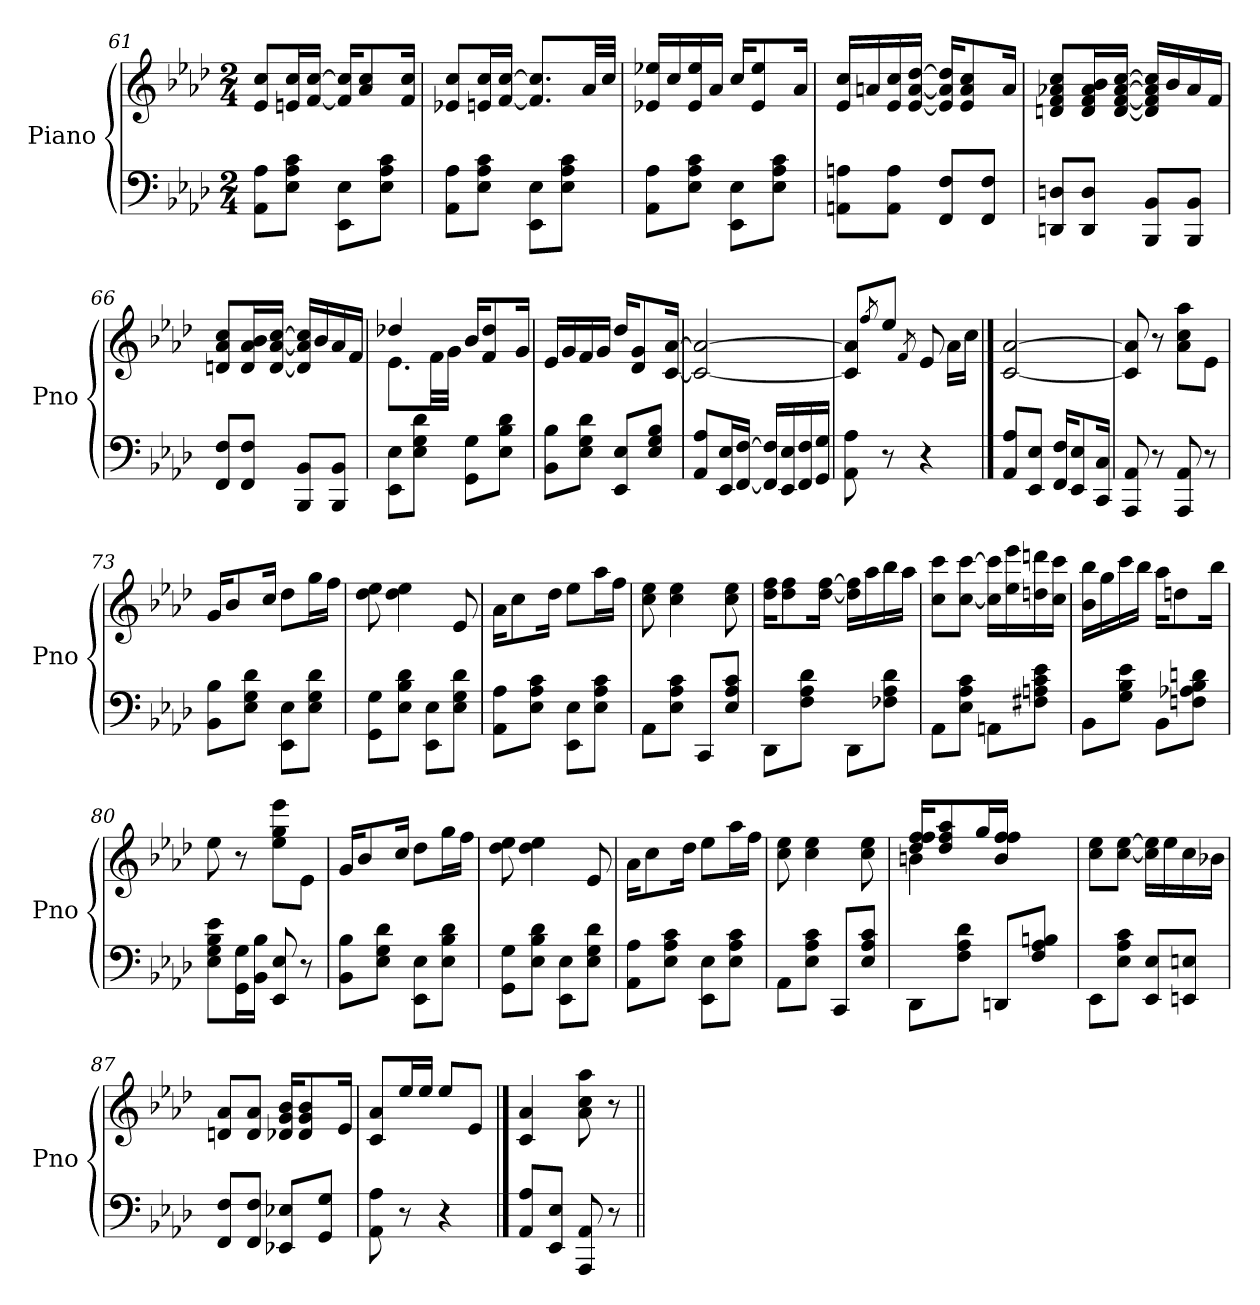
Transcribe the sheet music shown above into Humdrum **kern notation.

**kern	**kern
*part2	*part1
*staff2	*staff1
*I"Piano	*I"Piano
*I'Pno	*I'Pno
*clefF4	*clefG2
*k[b-e-a-d-]	*k[b-e-a-d-]
*M2/4	*M2/4
=61	=61
8AA-\ 8A-\L	8e-/ 8cc/L
8E-\ 8A-\ 8c\J	16en/ 16cc/L
.	[16f/ [16cc/JJ
8EE-\ 8E-\L	16f/] 16cc/]KL
.	8a-/ 8cc/
8E-\ 8A-\ 8c\J	.
.	16f/ 16cc/Jk
=62	=62
8AA-\ 8A-\L	8e-X/ 8cc/L
8E-\ 8A-\ 8c\J	16en/ 16cc/L
.	[16f/ [16cc/JJ
8EE-\ 8E-\L	8.f/] 8.cc/]L
8E-\ 8A-\ 8c\J	.
.	32a-/LL
.	32cc/JJJ
=63	=63
8AA-\ 8A-\L	16e-X/ 16ee-X/LL
.	16cc/
8E-\ 8A-\ 8c\J	16e-/ 16ee-/
.	16a-/JJ
8EE-\ 8E-\L	16cc/KL
.	8e-/ 8ee-/
8E-\ 8A-\ 8c\J	.
.	16a-/Jk
!!LO:PB:g=z
=64	=64
8AAn\ 8An\L	16e-/ 16cc/LL
.	16an/
8AA\ 8A\J	16e-/ 16cc/
.	[16e-/ [16a/ [16dd-/JJ
8FF/ 8F/L	16e-/] 16a/] 16dd-/]KL
.	8e-/ 8a/ 8cc/
8FF/ 8F/J	.
.	16a/Jk
=65	=65
8DDn/ 8Dn/L	8dn/ 8f/ 8a-X/ 8cc/L
8DD/ 8D/J	16d/ 16f/ 16a-/ 16b-/L
.	[16d/ [16f/ [16a-/ [16cc/JJ
8BBB-/ 8BB-/L	16d/] 16f/] 16a-/] 16cc/]LL
.	16b-/
8BBB-/ 8BB-/J	16a-/
.	16f/JJ
=66	=66
8FF/ 8F/L	8dn/ 8a-/ 8cc/L
8FF/ 8F/J	16d/ 16a-/ 16b-/L
.	[16d/ [16a-/ [16cc/JJ
8BBB-/ 8BB-/L	16d/] 16a-/] 16cc/]LL
.	16b-/
8BBB-/ 8BB-/J	16a-/
.	16f/JJ
=67	=67
*	*^
8EE-\ 8E-\L	4dd-X/	8.e-\L
8E-\ 8G\ 8d-\J	.	.
.	.	32f\LL
.	.	32g\JJJ
8GG\ 8G\L	16b-/KL	4ryy
.	8f/ 8dd-/	.
8E-\ 8B-\ 8d-\J	.	.
.	16g/Jk	.
*	*v	*v
=68	=68
8BB-\ 8B-\L	16e-/LL
.	16g/
8E-\ 8G\ 8d-\J	16f/
.	16g/JJ
8EE-/ 8E-/L	16dd-/KL
.	8d-/ 8g/
8E-/ 8G/ 8B-/J	.
.	[16c/ [16a-/Jk
!!LO:LB:g=z
=69	=69
8AA-/ 8A-/L	2c/_ 2a-/_
16EE-/ 16E-/L	.
[16FF/ [16F/JJ	.
16FF/] 16F/]LL	.
16EE-/ 16E-/	.
16FF/ 16F/	.
16GG/ 16G/JJ	.
=70	=70
8AA-\ 8A-\	8c/] 8a-/]L
.	8qff/
8r	8ee-/J
.	8qf/
4r	8e-/
.	16a-\LL
.	16cc\JJ
==71	==71
8AA-/ 8A-/L	[2c/ [2a-/
8EE-/ 8E-/J	.
16FF/ 16F/KL	.
8EE-/ 8E-/	.
16CC/ 16C/Jk	.
=72	=72
8AAA-/ 8AA-/	8c/] 8a-/]
8r	8r
8AAA-/ 8AA-/	8a-\ 8cc\ 8aa-\L
8r	8e-\J
=73	=73
8BB-\ 8B-\L	16g/KL
.	8b-/
8E-\ 8G\ 8d-\J	.
.	16cc/Jk
8EE-\ 8E-\L	8dd-\L
8E-\ 8G\ 8d-\J	16gg\L
.	16ff\JJ
=74	=74
8GG\ 8G\L	8dd-\ 8ee-\
8E-\ 8B-\ 8d-\J	4dd-\ 4ee-\
8EE-\ 8E-\L	.
8E-\ 8G\ 8d-\J	8e-/
!!LO:LB:g=z
=75	=75
8AA-\ 8A-\L	16a-\KL
.	8cc\
8E-\ 8A-\ 8c\J	.
.	16dd-\Jk
8EE-\ 8E-\L	8ee-\L
8E-\ 8A-\ 8c\J	16aa-\L
.	16ff\JJ
=76	=76
8AA-\L	8cc\ 8ee-\
8E-\ 8A-\ 8c\J	4cc\ 4ee-\
8CC/L	.
8E-/ 8A-/ 8c/J	8cc\ 8ee-\
=77	=77
8DD-\L	16dd-\ 16ff\KL
.	8dd-\ 8ff\
8F\ 8A-\ 8d-\J	.
.	[16dd-\ [16ff\Jk
8DD-\L	16dd-\] 16ff\]LL
.	16aa-\
8F-X\ 8A-\ 8d-\J	16bb-\
.	16aa-\JJ
=78	=78
8AA-\L	8cc\ 8ccc\L
8E-\ 8A-\ 8c\J	[8cc\ [8ccc\J
8AAn\L	16cc\] 16ccc\]LL
.	16ee-\ 16eee-\
8F#X\ 8An\ 8c\ 8e-\J	16ddn\ 16dddn\
.	16cc\ 16ccc\JJ
=79	=79
8BB-\L	16b-\ 16bb-\LL
.	16gg\
8G\ 8B-\ 8e-\J	16ccc\
.	16bb-\JJ
8BB-\L	16aa-\KL
.	8ddn\
8Fn\ 8A-X\ 8B-\ 8dn\J	.
.	16bb-\Jk
=80	=80
8E-\ 8G\ 8B-\ 8e-\L	8ee-\
16GG\ 16G\L	8r
16BB-\ 16B-\JJ	.
8EE-/ 8E-/	8ee-\ 8gg\ 8eee-\L
8r	8e-\J
!!LO:LB:g=z
=81	=81
8BB-\ 8B-\L	16g/KL
.	8b-/
8E-\ 8G\ 8d-\J	.
.	16cc/Jk
8EE-\ 8E-\L	8dd-\L
8E-\ 8B-\ 8d-\J	16gg\L
.	16ff\JJ
=82	=82
8GG\ 8G\L	8dd-\ 8ee-\
8E-\ 8B-\ 8d-\J	4dd-\ 4ee-\
8EE-\ 8E-\L	.
8E-\ 8G\ 8d-\J	8e-/
=83	=83
8AA-\ 8A-\L	16a-\KL
.	8cc\
8E-\ 8A-\ 8c\J	.
.	16dd-\Jk
8EE-\ 8E-\L	8ee-\L
8E-\ 8A-\ 8c\J	16aa-\L
.	16ff\JJ
=84	=84
8AA-\L	8cc\ 8ee-\
8E-\ 8A-\ 8c\J	4cc\ 4ee-\
8CC/L	.
8E-/ 8A-/ 8c/J	8cc\ 8ee-\
=85	=85
*	*^
8DD-\L	16dd-/ 16ff/ 16ff/KL	4bn\
.	8dd-/ 8ff/ 8aa-/	.
8F\ 8A-\ 8d-\J	.	.
.	16gg/L	.
8DDn/L	16b/ 16ff/ 16ff/JJ	4ryy
.	4ryy	.
8F/ 8A-/ 8Bn/J	.	.
16ryy	.	16ryy
*	*v	*v
=86	=86
8EE-\L	8cc\ 8ee-\L
8E-\ 8A-\ 8c\J	[8cc\ [8ee-\J
8EE-/ 8E-/L	16cc\] 16ee-\]LL
.	16ee-\
8EEn/ 8En/J	16cc\
.	16b-X\JJ
!!LO:LB:g=z
=87	=87
8FF/ 8F/L	8dn/ 8a-/L
8FF/ 8F/J	8d/ 8a-/J
8EE-X/ 8E-X/L	16d-X/ 16g/ 16b-/KL
.	8d-/ 8g/ 8b-/
8GG/ 8G/J	.
.	16e-/Jk
=88	=88
8AA-\ 8A-\	8c/ 8a-/L
8r	16ee-/L
.	16ee-/JJ
4r	8ee-/L
.	8e-/J
==89	==89
8AA-/ 8A-/L	4c/ 4a-/
8EE-/ 8E-/J	.
8AAA-/ 8AA-/	8a-\ 8cc\ 8aa-\
8r	8r
=||	=||
*-	*-
